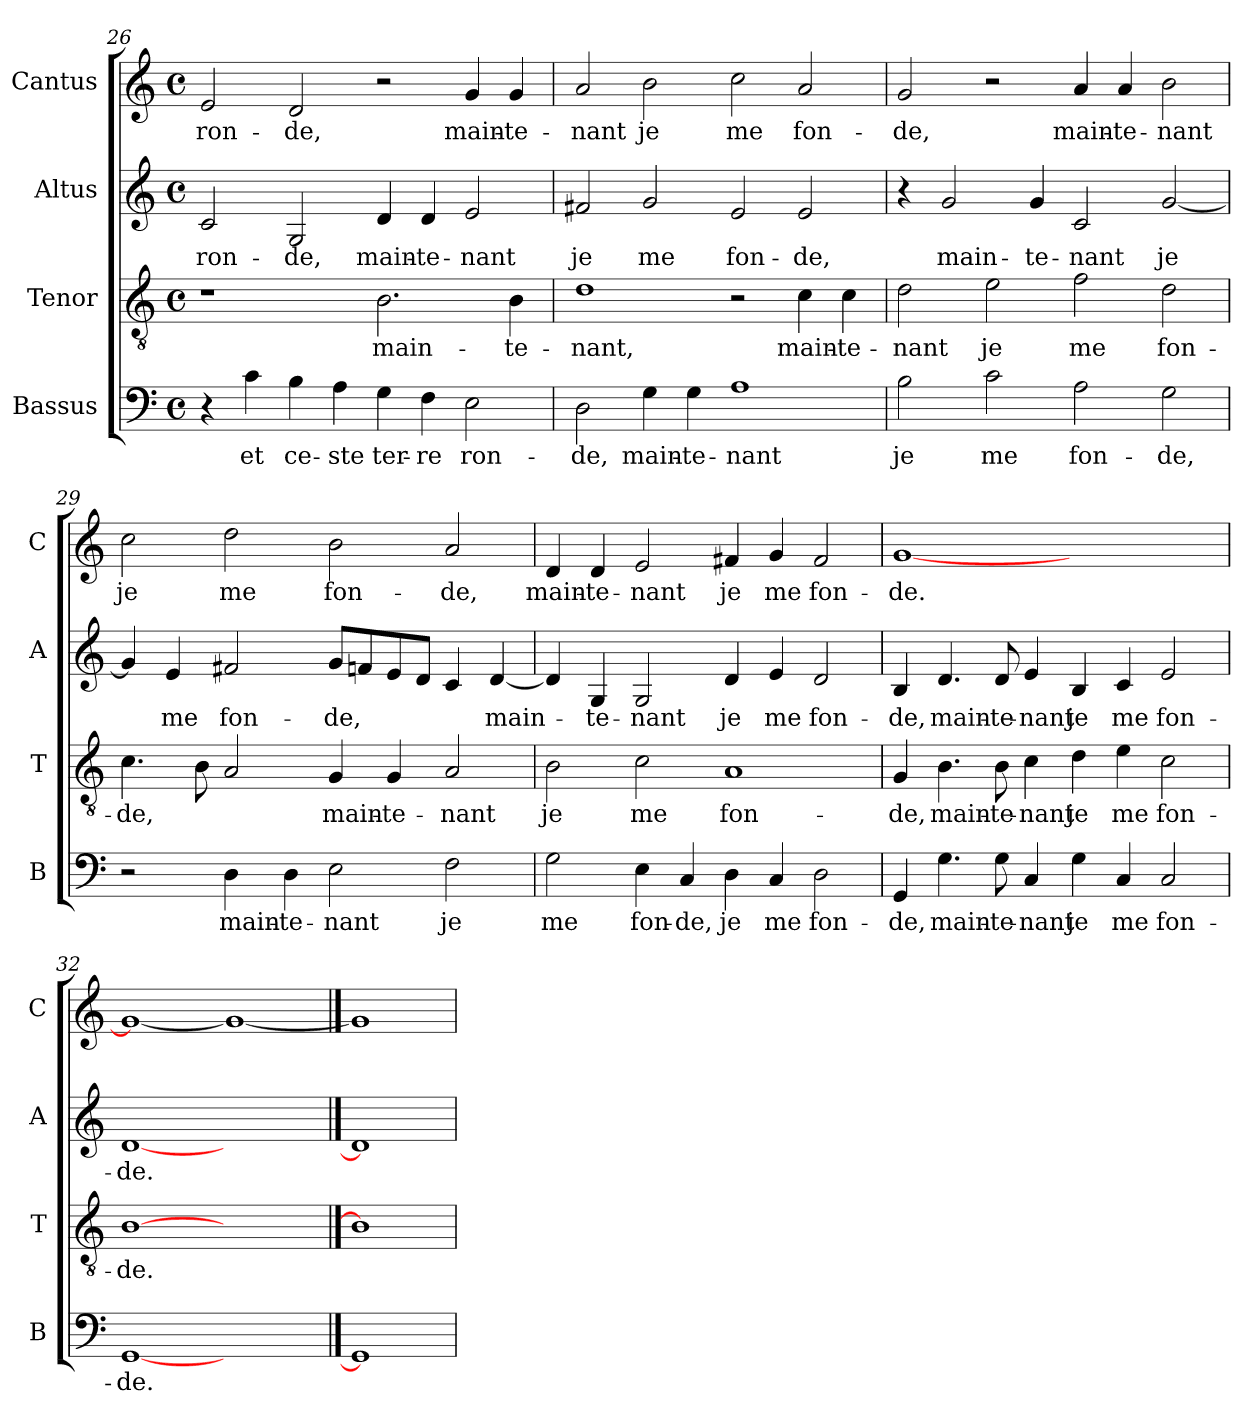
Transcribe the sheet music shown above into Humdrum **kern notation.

**kern	**text	**kern	**text	**kern	**text	**kern	**text
*part4	*part4	*part3	*part3	*part2	*part2	*part1	*part1
*staff4	*staff4	*staff3	*staff3	*staff2	*staff2	*staff1	*staff1
*I"Bassus	*	*I"Tenor	*	*I"Altus	*	*I"Cantus	*
*I'B	*	*I'T	*	*I'A	*	*I'C	*
*clefF4	*	*clefGv2	*	*clefG2	*	*clefG2	*
*k[]	*	*k[]	*	*k[]	*	*k[]	*
*C:	*	*C:	*	*C:	*	*C:	*
*M4/4	*	*M4/4	*	*M4/4	*	*M4/4	*
*met(c)	*	*met(c)	*	*met(c)	*	*met(c)	*
=26	=26	=26	=26	=26	=26	=26	=26
!	!	!	!	!	!LO:LY:b	!	!LO:LY:b
4r	.	1r	.	2c/	ron-	2e/	ron-
!	!LO:LY:b	!	!	!	!	!	!
4c\	et	.	.	.	.	.	.
!	!LO:LY:b	!	!	!	!LO:LY:b	!	!LO:LY:b
4B\	ce-	.	.	2G/	-de,	2d/	-de,
!	!LO:LY:b	!	!	!	!	!	!
4A\	-ste	.	.	.	.	.	.
!	!LO:LY:b	!	!LO:LY:b	!	!LO:LY:b	!	!
4G\	ter-	2.B\	main-	4d/	main-	2r	.
!	!LO:LY:b	!	!	!	!LO:LY:b	!	!
4F\	-re	.	.	4d/	-te-	.	.
!	!LO:LY:b	!	!	!	!LO:LY:b	!	!LO:LY:b
2E\	ron-	.	.	2e/	-nant	4g/	main-
!	!	!	!LO:LY:b	!	!	!	!LO:LY:b
.	.	4B\	-te-	.	.	4g/	-te-
!!LO:LB:g=z
=27	=27	=27	=27	=27	=27	=27	=27
!	!LO:LY:b	!	!LO:LY:b	!	!LO:LY:b	!	!LO:LY:b
2D\	-de,	1d	-nant,	2f#X/	je	2a/	-nant
!	!LO:LY:b	!	!	!	!LO:LY:b	!	!LO:LY:b
4G\	main-	.	.	2g/	me	2b\	je
!	!LO:LY:b	!	!	!	!	!	!
4G\	-te-	.	.	.	.	.	.
!	!LO:LY:b	!	!	!	!LO:LY:b	!	!LO:LY:b
1A	-nant	2r	.	2e/	fon-	2cc\	me
!	!	!	!LO:LY:b	!	!LO:LY:b	!	!LO:LY:b
.	.	4c\	main-	2e/	-de,	2a/	fon-
!	!	!	!LO:LY:b	!	!	!	!
.	.	4c\	-te-	.	.	.	.
=28	=28	=28	=28	=28	=28	=28	=28
!	!LO:LY:b	!	!LO:LY:b	!	!	!	!LO:LY:b
2B\	je	2d\	-nant	4r	.	2g/	-de,
!	!	!	!	!	!LO:LY:b	!	!
.	.	.	.	2g/	main-	.	.
!	!LO:LY:b	!	!LO:LY:b	!	!	!	!
2c\	me	2e\	je	.	.	2r	.
!	!	!	!	!	!LO:LY:b	!	!
.	.	.	.	4g/	-te-	.	.
!	!LO:LY:b	!	!LO:LY:b	!	!LO:LY:b	!	!LO:LY:b
2A\	fon-	2f\	me	2c/	-nant	4a/	main-
!	!	!	!	!	!	!	!LO:LY:b
.	.	.	.	.	.	4a/	-te-
!	!LO:LY:b	!	!LO:LY:b	!	!LO:LY:b	!	!LO:LY:b
2G\	-de,	2d\	fon-	[2g/	je	2b\	-nant
=29	=29	=29	=29	=29	=29	=29	=29
!	!	!	!LO:LY:b	!	!	!	!LO:LY:b
2r	.	4.c\	-de,	4g/]	.	2cc\	je
!	!	!	!	!	!LO:LY:b	!	!
.	.	.	.	4e/	me	.	.
.	.	8B\	.	.	.	.	.
!	!LO:LY:b	!	!	!	!LO:LY:b	!	!LO:LY:b
4D\	main-	2A/	.	2f#X/	fon-	2dd\	me
!	!LO:LY:b	!	!	!	!	!	!
4D\	-te-	.	.	.	.	.	.
!	!LO:LY:b	!	!LO:LY:b	!	!LO:LY:b	!	!LO:LY:b
2E\	-nant	4G/	main-	8g/L	-de,	2b\	fon-
.	.	.	.	8fn/	.	.	.
!	!	!	!LO:LY:b	!	!	!	!
.	.	4G/	-te-	8e/	.	.	.
.	.	.	.	8d/J	.	.	.
!	!LO:LY:b	!	!LO:LY:b	!	!	!	!LO:LY:b
2F\	je	2A/	-nant	4c/	.	2a/	-de,
!	!	!	!	!	!LO:LY:b	!	!
.	.	.	.	[4d/	main-	.	.
!!LO:LB:g=z
=30	=30	=30	=30	=30	=30	=30	=30
!	!LO:LY:b	!	!LO:LY:b	!	!	!	!LO:LY:b
2G\	me	2B\	je	4d/]	.	4d/	main-
!	!	!	!	!	!LO:LY:b	!	!LO:LY:b
.	.	.	.	4G/	-te-	4d/	-te-
!	!LO:LY:b	!	!LO:LY:b	!	!LO:LY:b	!	!LO:LY:b
4E\	fon-	2c\	me	2G/	-nant	2e/	-nant
!	!LO:LY:b	!	!	!	!	!	!
4C/	-de,	.	.	.	.	.	.
!	!LO:LY:b	!	!LO:LY:b	!	!LO:LY:b	!	!LO:LY:b
4D\	je	1A	fon-	4d/	je	4f#X/	je
!	!LO:LY:b	!	!	!	!LO:LY:b	!	!LO:LY:b
4C/	me	.	.	4e/	me	4g/	me
!	!LO:LY:b	!	!	!	!LO:LY:b	!	!LO:LY:b
2D\	fon-	.	.	2d/	fon-	2f#/	fon-
=31	=31	=31	=31	=31	=31	=31	=31
!	!LO:LY:b	!	!LO:LY:b	!	!LO:LY:b	!	!LO:LY:b
4GG/	-de,	4G/	-de,	4B/	-de,	[1g	-de.
!	!LO:LY:b	!	!LO:LY:b	!	!LO:LY:b	!	!
4.G\	main-	4.B\	main-	4.d/	main-	.	.
!	!LO:LY:b	!	!LO:LY:b	!	!LO:LY:b	!	!
8G\	-te-	8B\	-te-	8d/	-te-	.	.
!	!LO:LY:b	!	!LO:LY:b	!	!LO:LY:b	!	!
4C/	-nant	4c\	-nant	4e/	-nant	.	.
!	!LO:LY:b	!	!LO:LY:b	!	!LO:LY:b	!	!
4G\	je	4d\	je	4B/	je	1ryy	.
!	!LO:LY:b	!	!LO:LY:b	!	!LO:LY:b	!	!
4C/	me	4e\	me	4c/	me	.	.
!	!LO:LY:b	!	!LO:LY:b	!	!LO:LY:b	!	!
2C/	fon-	2c\	fon-	2e/	fon-	.	.
=32	=32	=32	=32	=32	=32	=32	=32
!	!LO:LY:b	!	!LO:LY:b	!	!LO:LY:b	!	!
[1GG	-de.	[1B	-de.	[1d	-de.	1g_	.
1ryy	.	1ryy	.	1ryy	.	1g_	.
==33	==33	==33	==33	==33	==33	==33	==33
1GG]	.	1B]	.	1d]	.	1g]	.
=	=	=	=	=	=	=	=
*-	*-	*-	*-	*-	*-	*-	*-
